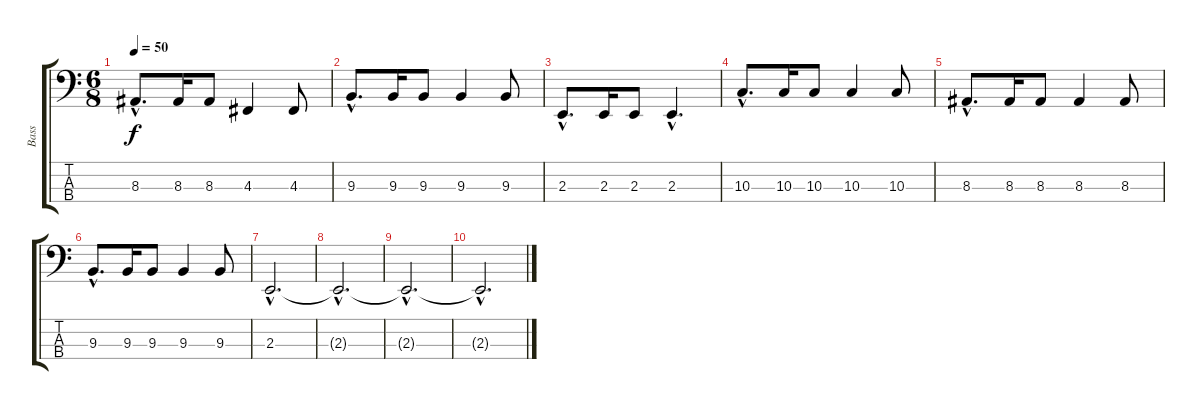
\track ("Bass" "Bass") {instrument electricbassfinger}
\staff {score tabs}
\tuning (G2 D2 D1 B0) {hide}
\ts (6 8)
\tempo 50
\clef f4
\ks c
8.3{hac}.8{d dy f} 8.3.16 8.3.8 4.3.4 4.3.8 |
9.3{hac}.8{d} 9.3.16 9.3.8 9.3.4 9.3.8 |
2.3{hac}.8{d} 2.3.16 2.3.8 2.3{hac}.4{d} |
10.3{hac}.8{d} 10.3.16 10.3.8 10.3.4 10.3.8 |
8.3{hac}.8{d} 8.3.16 8.3.8 8.3.4 8.3.8 |
9.3{hac}.8{d} 9.3.16 9.3.8 9.3.4 9.3.8 |
2.3{hac}.2{d} |
2.3{hac t}.2{d} |
2.3{hac t}.2{d} |
2.3{hac t}.2{d}
